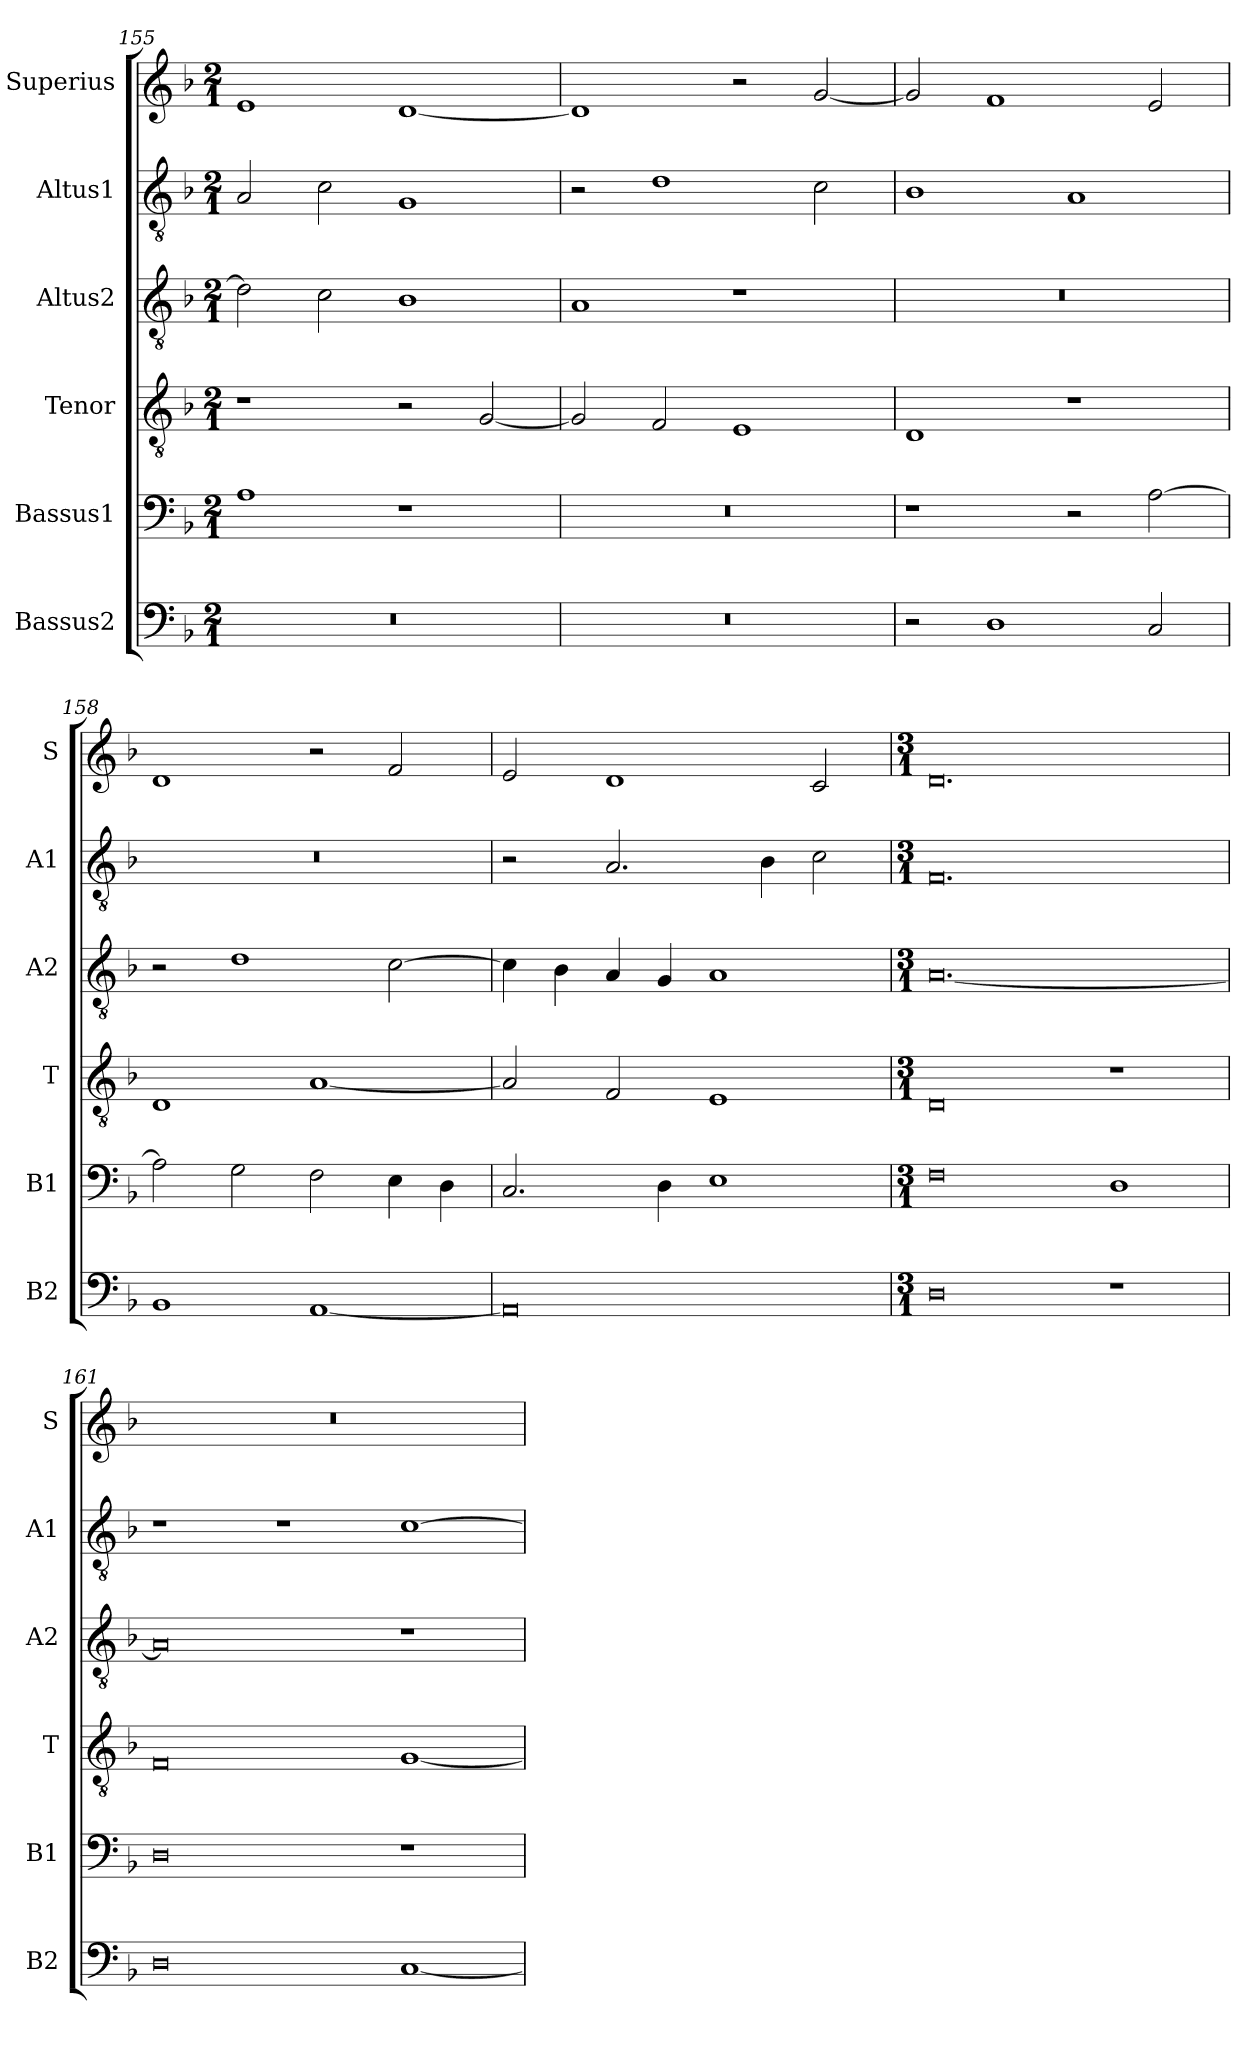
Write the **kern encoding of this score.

**kern	**kern	**kern	**kern	**kern	**kern
*part6	*part5	*part4	*part3	*part2	*part1
*staff6	*staff5	*staff4	*staff3	*staff2	*staff1
*I"Bassus2	*I"Bassus1	*I"Tenor	*I"Altus2	*I"Altus1	*I"Superius
*I'B2	*I'B1	*I'T	*I'A2	*I'A1	*I'S
*clefF4	*clefF4	*clefGv2	*clefGv2	*clefGv2	*clefG2
*k[b-]	*k[b-]	*k[b-]	*k[b-]	*k[b-]	*k[b-]
*M2/1	*M2/1	*M2/1	*M2/1	*M2/1	*M2/1
=155	=155	=155	=155	=155	=155
0r	1A	1r	2d\]	2A/	1e
.	.	.	2c\	2c\	.
.	1r	2r	1B-	1G	[1d
.	.	[2G/	.	.	.
=156	=156	=156	=156	=156	=156
0r	0r	2G/]	1A	2r	1d]
.	.	2F/	.	1d	.
.	.	1E	1r	.	2r
.	.	.	.	2c\	[2g/
=157	=157	=157	=157	=157	=157
2r	1r	1D	0r	1B-	2g/]
1D	.	.	.	.	1f
.	2r	1r	.	1A	.
2C/	[2A\	.	.	.	2e/
=158	=158	=158	=158	=158	=158
1BB-	2A\]	1D	2r	0r	1d
.	2G\	.	1d	.	.
[1AA	2F\	[1A	.	.	2r
.	4E\	.	[2c\	.	2f/
.	4D\	.	.	.	.
=159	=159	=159	=159	=159	=159
0AA]	2.C/	2A/]	4c\]	2r	2e/
.	.	.	4B-\	.	.
.	.	2F/	4A/	2.A/	1d
.	4D\	.	4G/	.	.
.	1E	1E	1A	.	.
.	.	.	.	4B-\	.
.	.	.	.	2c\	2c/
=160	=160	=160	=160	=160	=160
*M3/1	*M3/1	*M3/1	*M3/1	*M3/1	*M3/1
0D	0F	0D	[0.A	0.F	0.d
1r	1D	1r	.	.	.
=161	=161	=161	=161	=161	=161
0D	0D	0F	0A]	1r	0.r
.	.	.	.	1r	.
[1C	1r	[1G	1r	[1c	.
=	=	=	=	=	=
*-	*-	*-	*-	*-	*-
